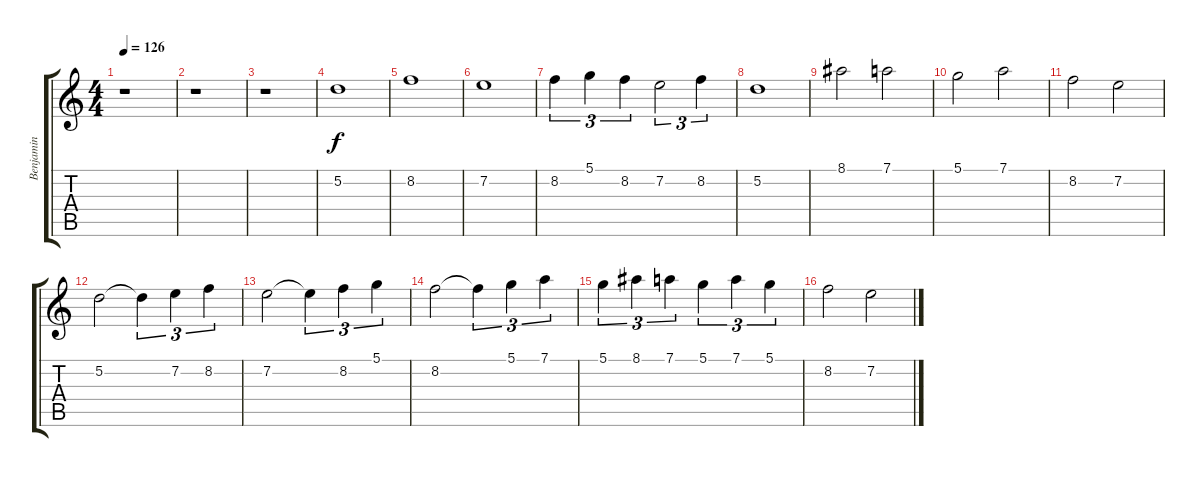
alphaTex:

\track ("Benjamin" "Benjamin") {instrument musicbox}
\staff {score tabs}
\tuning (D5 A4 F4 C4 G3 D3) {hide}
\ts (4 4)
\tempo 126
\clef g2
\ks c
r.1{dy f} |
r.1 |
r.1 |
5.2.1{volume 14 balance 6 instrument synthstrings1} |
8.2.1 |
7.2.1 |
8.2.4{tu (3 2)} 5.1.4{tu (3 2)} 8.2.4{tu (3 2)} 7.2.2{tu (3 2)} 8.2.4{tu (3 2)} |
5.2.1 |
8.1.2 7.1.2 |
5.1.2 7.1.2 |
8.2.2 7.2.2 |
5.2.2 5.2{t}.4{tu (3 2)} 7.2.4{tu (3 2)} 8.2.4{tu (3 2)} |
7.2.2 7.2{t}.4{tu (3 2)} 8.2.4{tu (3 2)} 5.1.4{tu (3 2)} |
8.2.2 8.2{t}.4{tu (3 2)} 5.1.4{tu (3 2)} 7.1.4{tu (3 2)} |
5.1.4{tu (3 2)} 8.1.4{tu (3 2)} 7.1.4{tu (3 2)} 5.1.4{tu (3 2)} 7.1.4{tu (3 2)} 5.1.4{tu (3 2)} |
8.2.2 7.2.2
